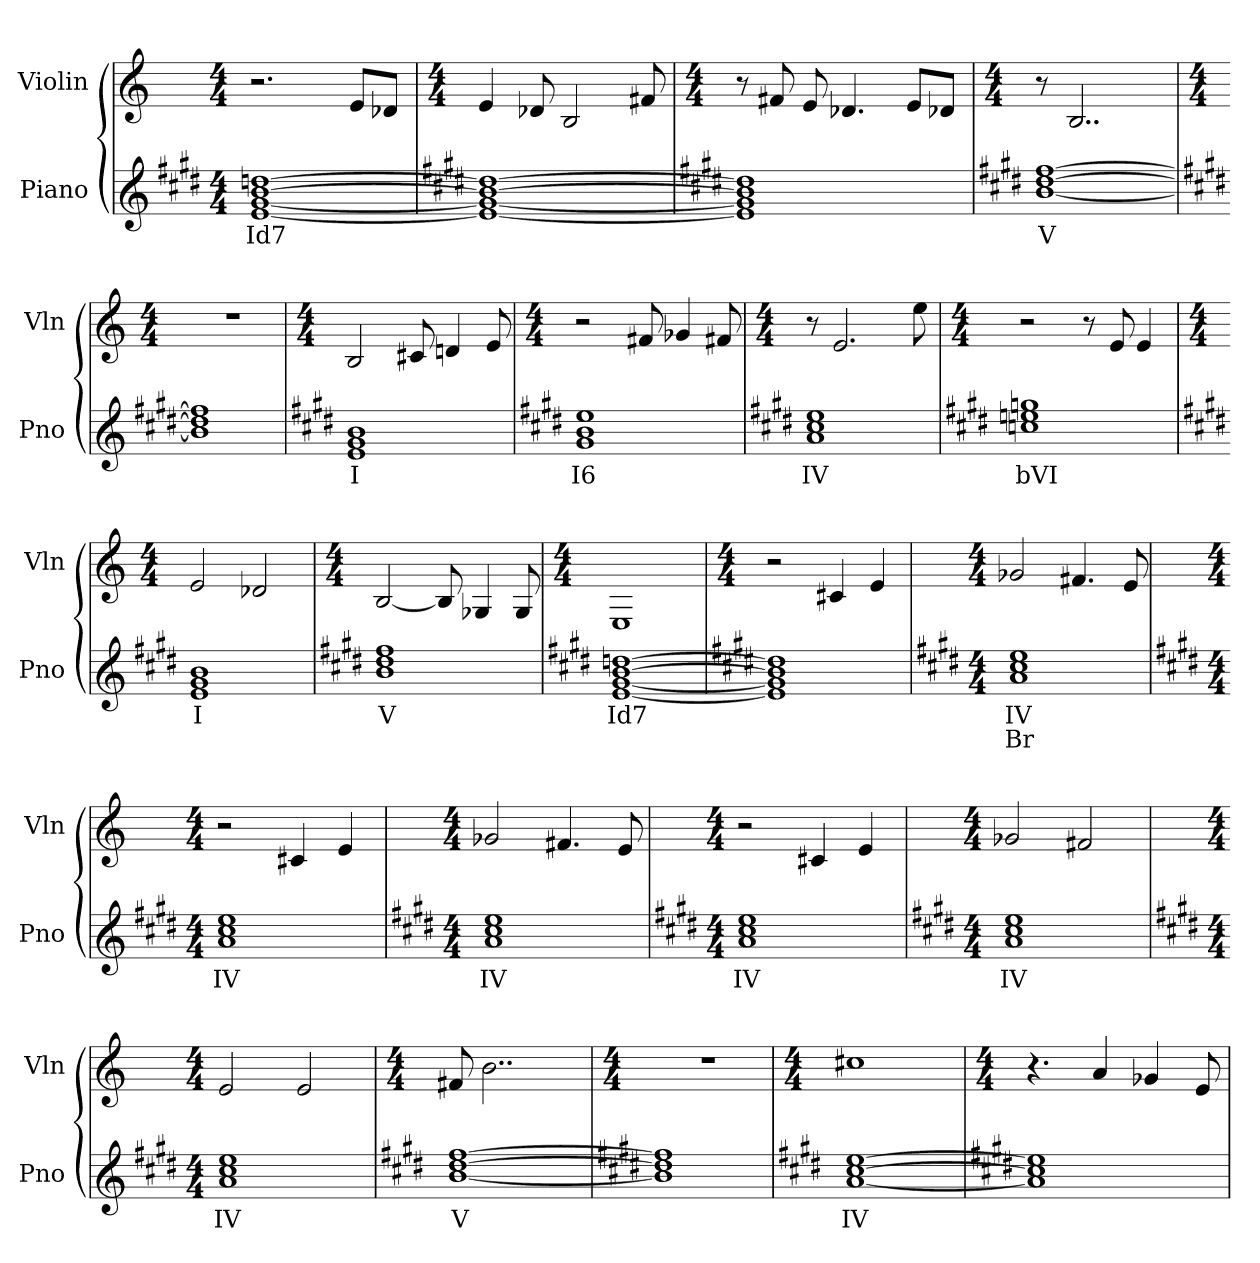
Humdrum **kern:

**kern	**text	**text	**kern
*part2	*part2	*part2	*part1
*staff2	*staff2	*staff2	*staff1
*I"Piano	*	*	*I"Violin
*I'Pno	*	*	*I'Vln
*k[f#c#g#d#]	*	*	*
*E:	*	*	*
*M4/4	*	*	*M4/4
=	=	=	=
[1e [1g# [1b [1ddn	Id7	.	2.r
.	.	.	8eL
.	.	.	8d-XJ
=	=	=	=
*k[f#c#g#d#]	*	*	*
*E:	*	*	*
*	*	*	*M4/4
1e_ 1g#_ 1b_ 1ddn_	.	.	4e
.	.	.	8d-X
.	.	.	2B
.	.	.	8f#X
=	=	=	=
*k[f#c#g#d#]	*	*	*
*E:	*	*	*
*	*	*	*M4/4
1e] 1g#] 1b] 1ddn]	.	.	8r
.	.	.	8f#X
.	.	.	8e
.	.	.	4.d-X
.	.	.	8eL
.	.	.	8d-XJ
=	=	=	=
*k[f#c#g#d#]	*	*	*
*E:	*	*	*
*	*	*	*M4/4
[1b [1dd# [1ff#	V	.	8r
.	.	.	2..B
=	=	=	=
*k[f#c#g#d#]	*	*	*
*E:	*	*	*
*	*	*	*M4/4
1b] 1dd#] 1ff#]	.	.	1r
=	=	=	=
*k[f#c#g#d#]	*	*	*
*E:	*	*	*
*	*	*	*M4/4
1e 1g# 1b	I	.	2B
.	.	.	8c#X
.	.	.	4dn
.	.	.	8e
=	=	=	=
*k[f#c#g#d#]	*	*	*
*E:	*	*	*
*	*	*	*M4/4
1g# 1b 1ee	I6	.	2r
.	.	.	8f#X
.	.	.	4g-X
.	.	.	8f#X
=	=	=	=
*k[f#c#g#d#]	*	*	*
*E:	*	*	*
*	*	*	*M4/4
1a 1cc# 1ee	IV	.	8r
.	.	.	2.e
.	.	.	8ee
=	=	=	=
*k[f#c#g#d#]	*	*	*
*E:	*	*	*
*	*	*	*M4/4
1ccn 1een 1ggn	bVI	.	2r
.	.	.	8r
.	.	.	8e
.	.	.	4e
=	=	=	=
*k[f#c#g#d#]	*	*	*
*E:	*	*	*
*	*	*	*M4/4
1e 1g# 1b	I	.	2e
.	.	.	2d-X
=	=	=	=
*k[f#c#g#d#]	*	*	*
*E:	*	*	*
*	*	*	*M4/4
1b 1dd# 1ff#	V	.	[2B
.	.	.	8B]
.	.	.	4G-X
.	.	.	8G-
=	=	=	=
*k[f#c#g#d#]	*	*	*
*E:	*	*	*
*	*	*	*M4/4
[1e [1g# [1b [1ddn	Id7	.	1E
=	=	=	=
*k[f#c#g#d#]	*	*	*
*E:	*	*	*
*	*	*	*M4/4
1e] 1g#] 1b] 1ddn]	.	.	2r
.	.	.	4c#X
.	.	.	4e
=	=	=	=
*k[f#c#g#d#]	*	*	*
*E:	*	*	*
*M4/4	*	*	*M4/4
1a 1cc# 1ee	IV	Br	2g-X
.	.	.	4.f#X
.	.	.	8e
=	=	=	=
*k[f#c#g#d#]	*	*	*
*E:	*	*	*
*M4/4	*	*	*M4/4
1a 1cc# 1ee	IV	.	2r
.	.	.	4c#X
.	.	.	4e
=	=	=	=
*k[f#c#g#d#]	*	*	*
*E:	*	*	*
*M4/4	*	*	*M4/4
1a 1cc# 1ee	IV	.	2g-X
.	.	.	4.f#X
.	.	.	8e
=	=	=	=
*k[f#c#g#d#]	*	*	*
*E:	*	*	*
*M4/4	*	*	*M4/4
1a 1cc# 1ee	IV	.	2r
.	.	.	4c#X
.	.	.	4e
=	=	=	=
*k[f#c#g#d#]	*	*	*
*E:	*	*	*
*M4/4	*	*	*M4/4
1a 1cc# 1ee	IV	.	2g-X
.	.	.	2f#X
=	=	=	=
*k[f#c#g#d#]	*	*	*
*E:	*	*	*
*M4/4	*	*	*M4/4
1a 1cc# 1ee	IV	.	2e
.	.	.	2e
=	=	=	=
*k[f#c#g#d#]	*	*	*
*E:	*	*	*
*	*	*	*M4/4
[1b [1dd# [1ff#	V	.	8f#X
.	.	.	2..b
=	=	=	=
*k[f#c#g#d#]	*	*	*
*E:	*	*	*
*	*	*	*M4/4
1b] 1dd#] 1ff#]	.	.	1r
=	=	=	=
*k[f#c#g#d#]	*	*	*
*E:	*	*	*
*	*	*	*M4/4
[1a [1cc# [1ee	IV	.	1cc#X
=	=	=	=
*k[f#c#g#d#]	*	*	*
*E:	*	*	*
*	*	*	*M4/4
1a] 1cc#] 1ee]	.	.	4.r
.	.	.	4a
.	.	.	4g-X
.	.	.	8e
=	=	=	=
*-	*-	*-	*-
